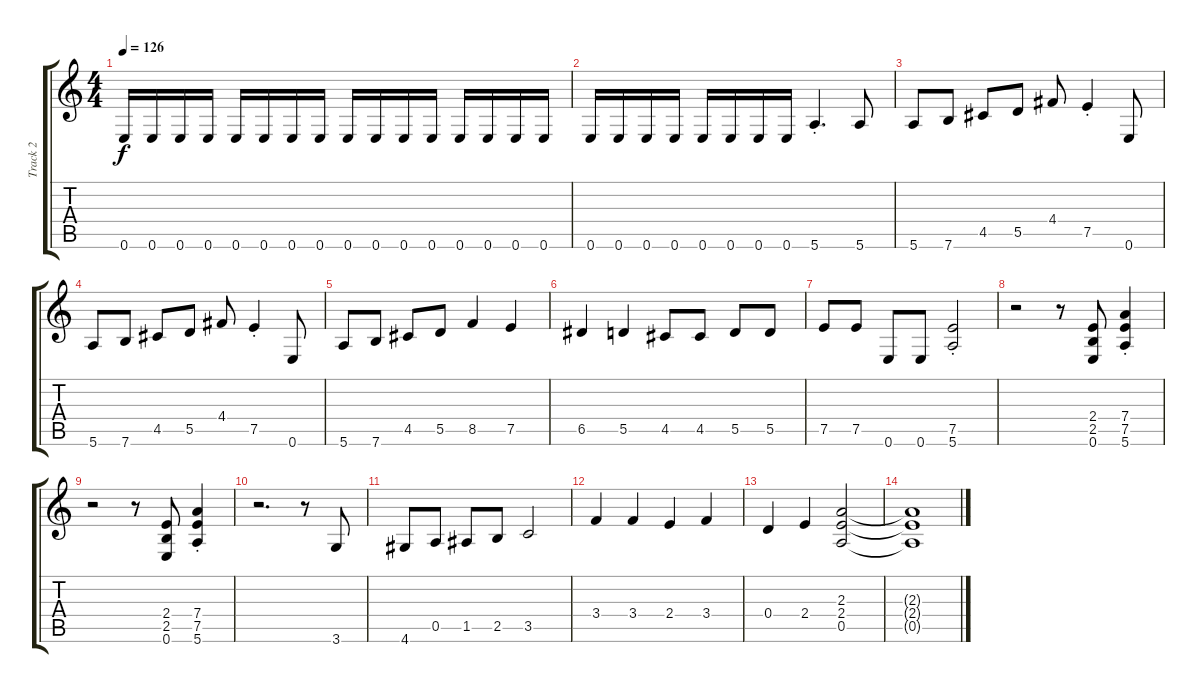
\track ("Track 2" "Track 2") {instrument distortionguitar}
\staff {score tabs}
\tuning (E4 B3 G3 D3 A2 E2) {hide}
\ts (4 4)
\tempo 126
\clef g2
\ks c
0.6.16{dy f} 0.6.16 0.6.16 0.6.16 0.6.16 0.6.16 0.6.16 0.6.16 0.6.16 0.6.16 0.6.16 0.6.16 0.6.16 0.6.16 0.6.16 0.6.16 |
0.6.16 0.6.16 0.6.16 0.6.16 0.6.16 0.6.16 0.6.16 0.6.16 5.6{st}.4{d} 5.6.8 |
5.6.8 7.6.8 4.5.8 5.5.8 4.4.8 7.5{st}.4 0.6.8 |
5.6.8 7.6.8 4.5.8 5.5.8 4.4.8 7.5{st}.4 0.6.8 |
5.6.8 7.6.8 4.5.8 5.5.8 8.5.4 7.5.4 |
6.5.4 5.5.4 4.5.8 4.5.8 5.5.8 5.5.8 |
7.5.8 7.5.8 0.6.8 0.6.8 (7.5{st} 5.6{st}).2 |
r.2 r.8 (2.4 2.5 0.6).8 (7.4{st} 7.5{st} 5.6{st}).4 |
r.2 r.8 (2.4 2.5 0.6).8 (7.4{st} 7.5{st} 5.6{st}).4 |
r.2{d} r.8 3.6.8 |
4.6.8 0.5.8 1.5.8 2.5.8 3.5.2 |
3.4.4 3.4.4 2.4.4 3.4.4 |
0.4.4 2.4.4 (2.3 2.4 0.5).2 |
(2.3{t} 2.4{t} 0.5{t}).1
